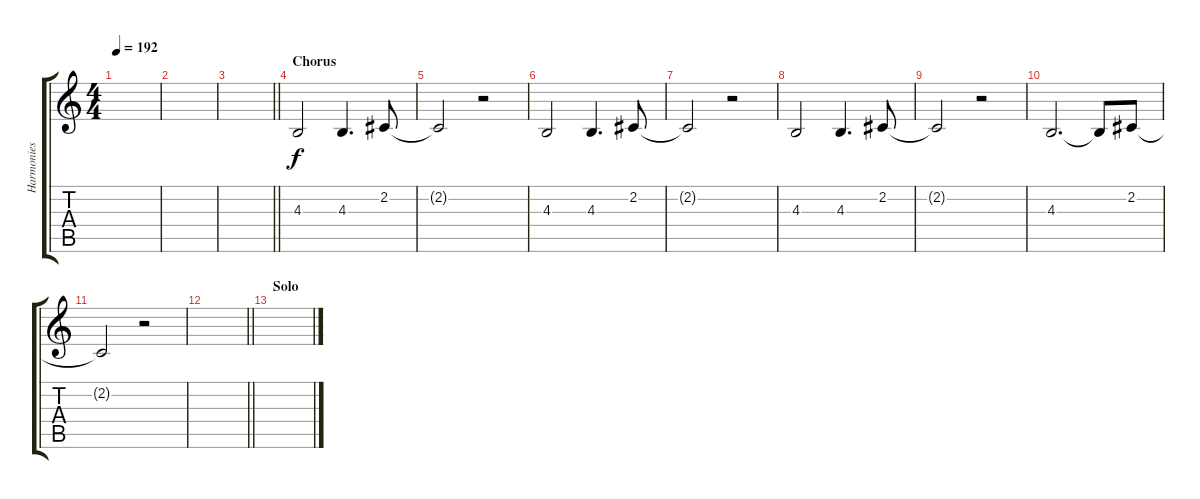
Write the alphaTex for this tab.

\track ("Harmonies (Mike Dirnt)" "Harmonies ") {instrument tenorsax}
\staff {score tabs}
\tuning (E4 B3 G3 D3 A2 E2) {hide}
\ts (4 4)
\tempo 192
\clef g2
\ks c
|
|
\barLineRight lightlight
|
\section ("" "Chorus")
4.3.2 4.3.4{d} 2.2.8 |
2.2{t}.2 r.2 |
4.3.2 4.3.4{d} 2.2.8 |
2.2{t}.2 r.2 |
4.3.2 4.3.4{d} 2.2.8 |
2.2{t}.2 r.2 |
4.3.2{d} 4.3{t}.8 2.2.8 |
2.2{t}.2 r.2 |
\barLineRight lightlight
|
\section ("" "Solo")
